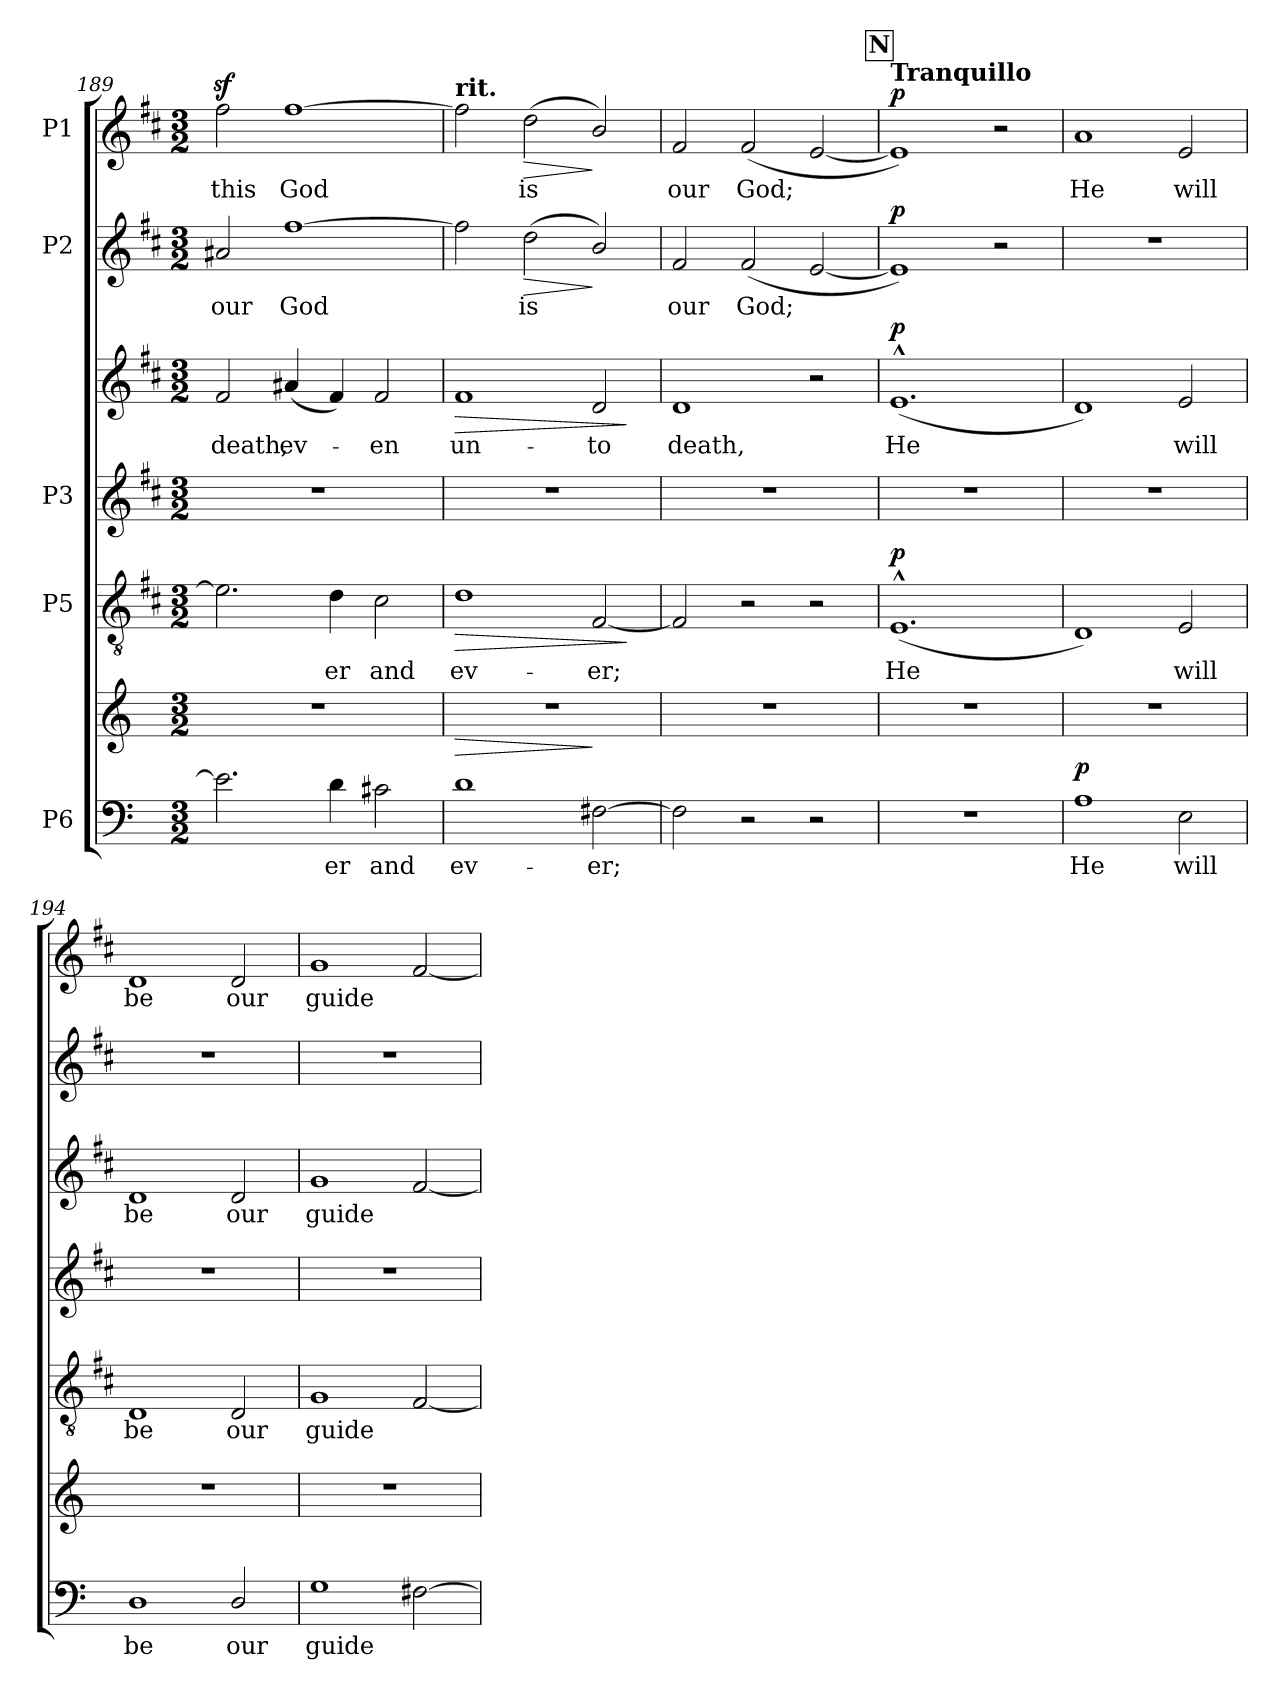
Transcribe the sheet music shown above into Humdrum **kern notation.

**kern	**text	**kern	**dynam	**kern	**text	**dynam	**kern	**kern	**text	**dynam	**kern	**text	**dynam	**kern	**text	**dynam
*part5	*part5	*part5	*part5	*part4	*part4	*part4	*part3	*part3	*part3	*part3	*part2	*part2	*part2	*part1	*part1	*part1
*staff7	*staff7	*staff6	*staff6/7	*staff5	*staff5	*staff5	*staff4	*staff3	*staff3	*staff3/4	*staff2	*staff2	*staff2	*staff1	*staff1	*staff1
*I"P6	*	*	*	*I"P5	*	*	*I"P3	*	*	*	*I"P2	*	*	*I"P1	*	*
*clefF4	*	*clefG2	*	*clefGv2	*	*	*clefG2	*clefG2	*	*	*clefG2	*	*	*clefG2	*	*
*	*	*	*	*ITrd7c12	*	*	*	*	*	*	*	*	*	*	*	*
*k[]	*	*k[]	*	*k[f#c#]	*	*	*k[f#c#]	*k[f#c#]	*	*	*k[f#c#]	*	*	*k[f#c#]	*	*
*C:	*	*C:	*	*D:	*	*	*D:	*D:	*	*	*D:	*	*	*D:	*	*
*M3/2	*	*M3/2	*	*M3/2	*	*	*M3/2	*M3/2	*	*	*M3/2	*	*	*M3/2	*	*
=189	=189	=189	=189	=189	=189	=189	=189	=189	=189	=189	=189	=189	=189	=189	=189	=189
!	!	!LO:N:vis=1	!	!	!	!	!LO:N:vis=1	!	!	!	!	!	!	!	!	!
!	!	!	!	!	!	!	!	!	!LO:LY:b:color=#000000	!	!	!	!	!	!	!
!	!	!	!	!	!	!	!	!	!	!	!	!LO:LY:b:color=#000000	!	!	!	!
!	!	!	!	!	!	!	!	!	!	!	!	!	!	!	!LO:LY:b:color=#000000	!
2.ei\]	.	1.r	.	2.Ei\]	.	.	1.r	2f#i/	death,	.	2a#Xi/	our	.	2ff#zi\	this	.
!	!	!	!	!	!	!	!	!	!LO:LY:b:color=#000000	!	!	!	!	!	!	!
!	!	!	!	!	!	!	!	!	!	!	!	!LO:LY:b:color=#000000	!	!	!	!
!	!	!	!	!	!	!	!	!	!	!	!	!	!	!	!LO:LY:b:color=#000000	!
.	.	.	.	.	.	.	.	(4a#Xi/	ev-	.	[1ff#i	God	.	[1ff#i	God	.
!	!LO:LY:b:color=#000000	!	!	!	!	!	!	!	!	!	!	!	!	!	!	!
!	!	!	!	!	!LO:LY:b:color=#000000	!	!	!	!	!	!	!	!	!	!	!
4di\	-er	.	.	4Di\	-er	.	.	4f#i/)	.	.	.	.	.	.	.	.
!	!LO:LY:b:color=#000000	!	!	!	!	!	!	!	!	!	!	!	!	!	!	!
!	!	!	!	!	!LO:LY:b:color=#000000	!	!	!	!	!	!	!	!	!	!	!
!	!	!	!	!	!	!	!	!	!LO:LY:b:color=#000000	!	!	!	!	!	!	!
2c#i\	and	.	.	2C#i\	and	.	.	2f#i/	-en	.	.	.	.	.	.	.
=190	=190	=190	=190	=190	=190	=190	=190	=190	=190	=190	=190	=190	=190	=190	=190	=190
!	!LO:LY:b:color=#000000	!LO:N:vis=1	!LO:HP:b	!	!	!	!	!	!	!	!	!	!	!	!	!
!	!	!	!	!	!LO:LY:b:color=#000000	!LO:HP:b	!LO:N:vis=1	!	!	!	!	!	!	!	!	!
!	!	!	!	!	!	!	!	!	!	!	!	!	!	!LO:TX:a:B:t=rit.	!	!
!	!	!	!	!	!	!	!	!	!LO:LY:b:color=#000000	!LO:HP:b	!	!	!	!	!	!
1di	ev-	1.r	>	1Di	ev-	>	1.r	1f#i	un-	>	2ff#i\]	.	.	2ff#i\]	.	.
!	!	!	!	!	!	!	!	!	!	!	!	!LO:LY:b:color=#000000	!LO:HP:b	!	!	!
!	!	!	!	!	!	!	!	!	!	!	!	!	!	!	!LO:LY:b:color=#000000	!LO:HP:b
.	.	.	.	.	.	.	.	.	.	.	(2ddi\	is	>	(2ddi\	is	>
!	!LO:LY:b:color=#000000	!	!	!	!	!	!	!	!	!	!	!	!	!	!	!
!	!	!	!	!	!LO:LY:b:color=#000000	!	!	!	!	!	!	!	!	!	!	!
!	!	!	!	!	!	!	!	!	!LO:LY:b:color=#000000	!	!	!	!	!	!	!
[2F#i\	-er;	.	]	[2FF#i/	-er;	.	.	2di/	-to	.	2bi/)	.	]	2bi/)	.	]
.	.	.	.	.	.	]	.	.	.	]	.	.	.	.	.	.
=191	=191	=191	=191	=191	=191	=191	=191	=191	=191	=191	=191	=191	=191	=191	=191	=191
!	!	!LO:N:vis=1	!	!	!	!	!LO:N:vis=1	!	!	!	!	!	!	!	!	!
!	!	!	!	!	!	!	!	!	!LO:LY:b:color=#000000	!	!	!	!	!	!	!
!	!	!	!	!	!	!	!	!	!	!	!	!LO:LY:b:color=#000000	!	!	!	!
!	!	!	!	!	!	!	!	!	!	!	!	!	!	!	!LO:LY:b:color=#000000	!
2F#i\]	.	1.r	.	2FF#i/]	.	.	1.r	1di	death,	.	2f#i/	our	.	2f#i/	our	.
!	!	!	!	!	!	!	!	!	!	!	!	!LO:LY:b:color=#000000	!	!	!	!
!	!	!	!	!	!	!	!	!	!	!	!	!	!	!	!LO:LY:b:color=#000000	!
2r	.	.	.	2r	.	.	.	.	.	.	(2f#i/	God;	.	(2f#i/	God;	.
2r	.	.	.	2r	.	.	.	2r	.	.	[2ei/	.	.	[2ei/	.	.
!!LO:REH:place=s1:B:color=#000000:enc=box:fs=17.1407:t=N
=192	=192	=192	=192	=192	=192	=192	=192	=192	=192	=192	=192	=192	=192	=192	=192	=192
!LO:N:vis=1	!	!LO:N:vis=1	!	!	!	!	!	!	!	!	!	!	!	!	!	!
!	!	!	!	!	!LO:LY:b:color=#000000	!	!LO:N:vis=1	!	!	!	!	!	!	!	!	!
!	!	!	!	!	!	!	!	!	!	!	!	!	!	!LO:TX:a:B:t=Tranquillo	!	!
!	!	!	!	!	!	!	!	!	!LO:LY:b:color=#000000	!	!	!	!	!	!	!
1.r	.	1.r	.	(1.EE^^i	He	p	1.r	(1.e^^i	He	p	1ei])	.	p	1ei])	.	p
.	.	.	.	.	.	.	.	.	.	.	2r	.	.	2r	.	.
!!LO:LB:g=z
=193	=193	=193	=193	=193	=193	=193	=193	=193	=193	=193	=193	=193	=193	=193	=193	=193
!	!LO:LY:b:color=#000000	!LO:N:vis=1	!	!	!	!	!LO:N:vis=1	!	!	!	!LO:N:vis=1	!	!	!	!	!
!	!	!	!	!	!	!	!	!	!	!	!	!	!	!	!LO:LY:b:color=#000000	!
1Ai	He	1.r	p	1DDi)	.	.	1.r	1di)	.	.	1.r	.	.	1ai	He	.
!	!LO:LY:b:color=#000000	!	!	!	!	!	!	!	!	!	!	!	!	!	!	!
!	!	!	!	!	!LO:LY:b:color=#000000	!	!	!	!	!	!	!	!	!	!	!
!	!	!	!	!	!	!	!	!	!LO:LY:b:color=#000000	!	!	!	!	!	!	!
!	!	!	!	!	!	!	!	!	!	!	!	!	!	!	!LO:LY:b:color=#000000	!
2Ei\	will	.	.	2EEi/	will	.	.	2ei/	will	.	.	.	.	2ei/	will	.
=194	=194	=194	=194	=194	=194	=194	=194	=194	=194	=194	=194	=194	=194	=194	=194	=194
!	!LO:LY:b:color=#000000	!LO:N:vis=1	!	!	!	!	!	!	!	!	!	!	!	!	!	!
!	!	!	!	!	!LO:LY:b:color=#000000	!	!LO:N:vis=1	!	!	!	!	!	!	!	!	!
!	!	!	!	!	!	!	!	!	!LO:LY:b:color=#000000	!	!LO:N:vis=1	!	!	!	!	!
!	!	!	!	!	!	!	!	!	!	!	!	!	!	!	!LO:LY:b:color=#000000	!
1Di	be	1.r	.	1DDi	be	.	1.r	1di	be	.	1.r	.	.	1di	be	.
!	!LO:LY:b:color=#000000	!	!	!	!	!	!	!	!	!	!	!	!	!	!	!
!	!	!	!	!	!LO:LY:b:color=#000000	!	!	!	!	!	!	!	!	!	!	!
!	!	!	!	!	!	!	!	!	!LO:LY:b:color=#000000	!	!	!	!	!	!	!
!	!	!	!	!	!	!	!	!	!	!	!	!	!	!	!LO:LY:b:color=#000000	!
2Di/	our	.	.	2DDi/	our	.	.	2di/	our	.	.	.	.	2di/	our	.
=195	=195	=195	=195	=195	=195	=195	=195	=195	=195	=195	=195	=195	=195	=195	=195	=195
!	!LO:LY:b:color=#000000	!LO:N:vis=1	!	!	!	!	!	!	!	!	!	!	!	!	!	!
!	!	!	!	!	!LO:LY:b:color=#000000	!	!LO:N:vis=1	!	!	!	!	!	!	!	!	!
!	!	!	!	!	!	!	!	!	!LO:LY:b:color=#000000	!	!LO:N:vis=1	!	!	!	!	!
!	!	!	!	!	!	!	!	!	!	!	!	!	!	!	!LO:LY:b:color=#000000	!
1Gi	guide	1.r	.	1GGi	guide	.	1.r	1gi	guide	.	1.r	.	.	1gi	guide	.
[2F#i\	.	.	.	[2FF#i/	.	.	.	[2f#i/	.	.	.	.	.	[2f#i/	.	.
=	=	=	=	=	=	=	=	=	=	=	=	=	=	=	=	=
*-	*-	*-	*-	*-	*-	*-	*-	*-	*-	*-	*-	*-	*-	*-	*-	*-
